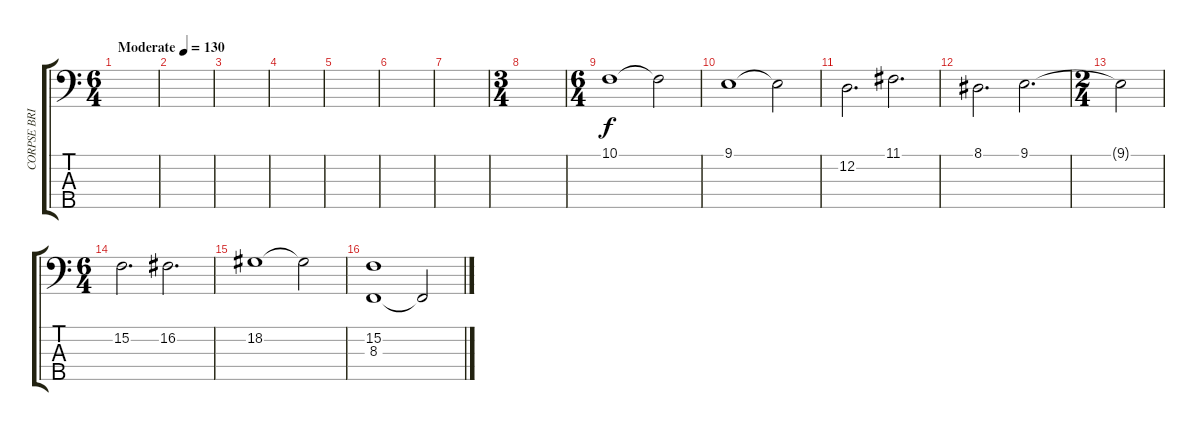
\track ("CORPSE BRIDE" "CORPSE BRI") {instrument acousticgrandpiano}
\staff {score tabs}
\tuning (G2 D2 A1 E1 B0) {hide}
\ts (6 4)
\tempo (130 "Moderate")
\clef f4
\ks c
|
|
|
|
|
|
|
\ts (3 4)
|
\ts (6 4)
10.1.1 10.1{t}.2 |
9.1.1 9.1{t}.2 |
12.2.2{d} 11.1.2{d} |
8.1.2{d} 9.1.2{d} |
\ts (2 4)
9.1{t}.2 |
\ts (6 4)
15.2.2{d} 16.2.2{d} |
18.2.1 18.2{t}.2 |
(15.2 8.3).1 8.3{t}.2
